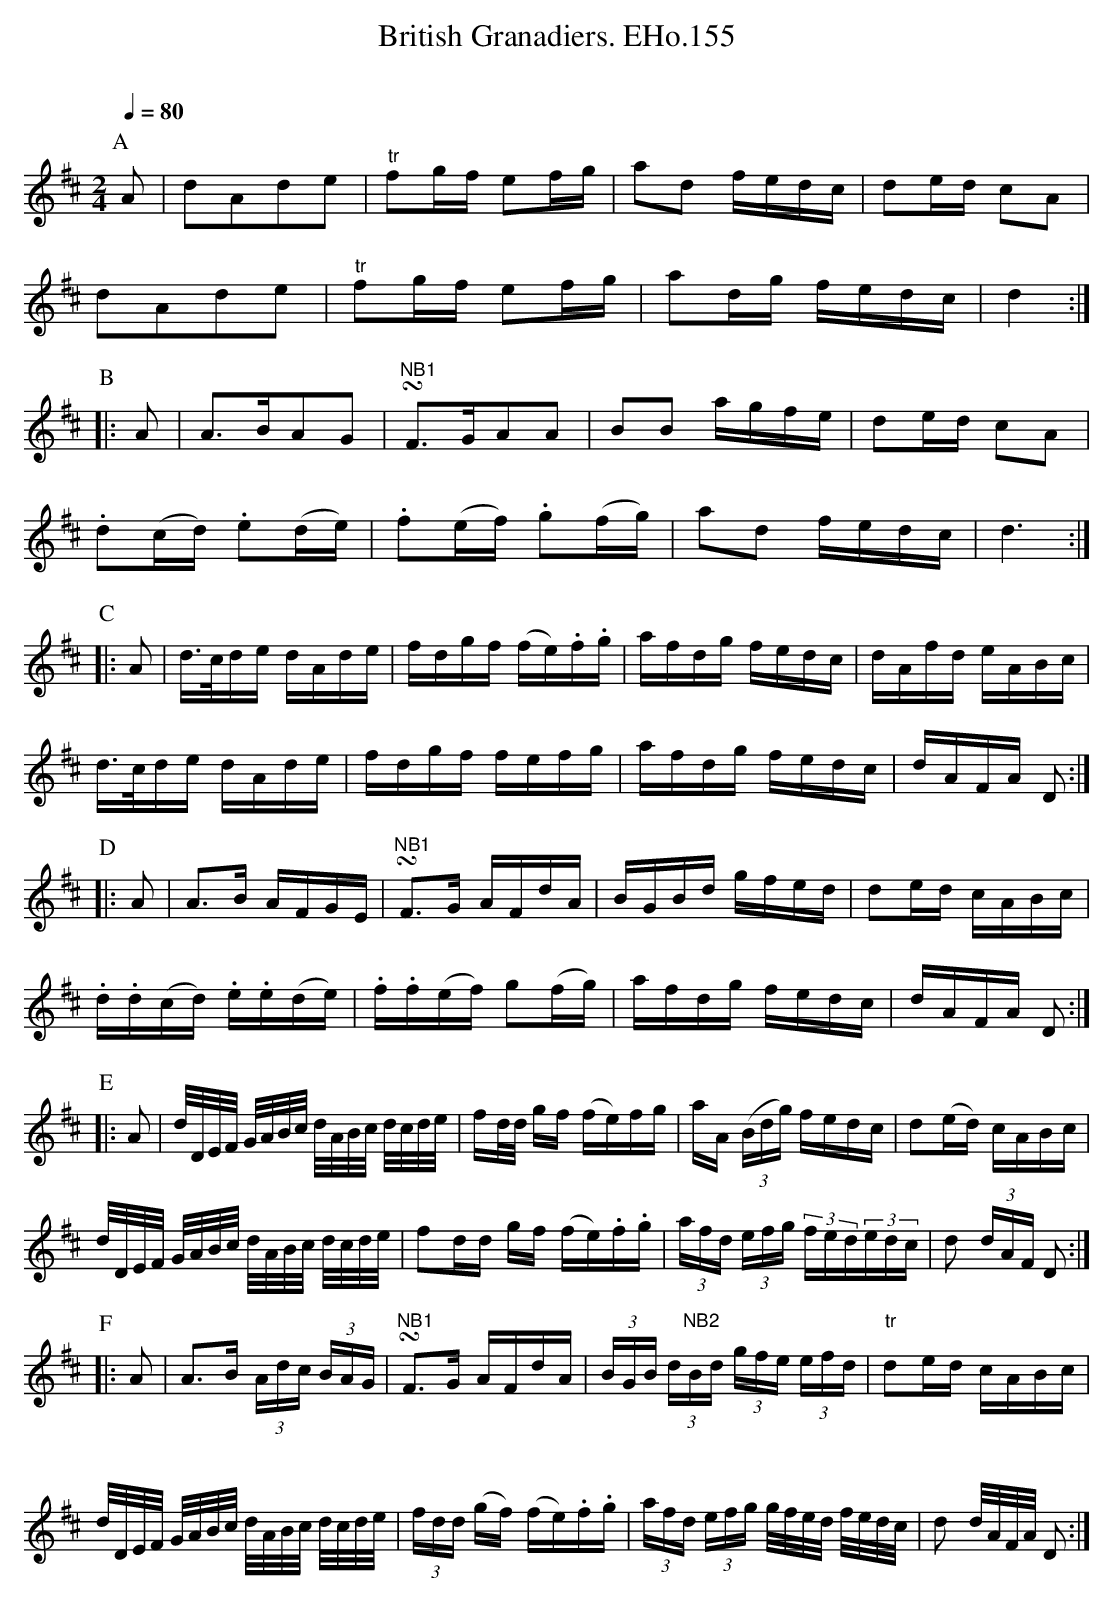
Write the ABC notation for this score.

X:1
T:British Granadiers. EHo.155
M:2/4
L:1/8
Q:1/4=80
O:
K:D
P:A
A | dAde | "tr"fg/f/ ef/g/ | ad f/e/d/c/ | de/d/ cA |
dAde | "tr"fg/f/ ef/g/ | ad/g/ f/e/d/c/ | d2 :|
P:B
|: A | A>BAG | "NB1"!turn!F>GAA | BB a/g/f/e/ | de/d/ cA |
.d(c/d/) .e(d/e/) | .f(e/f/) .g(f/g/) | ad f/e/d/c/ | d3 :|
P:C
|: A | d/>c/d/e/ d/A/d/e/ | f/d/g/f/ (f/e/).f/.g/ | a/f/d/g/ f/e/d/c/ | d/A/f/d/  e/A/B/c/ |
d/>c/d/e/ d/A/d/e/ | f/d/g/f/ f/e/f/g/ | a/f/d/g/ f/e/d/c/ | d/A/F/A/ D :|
P:D
|: A | A>B A/F/G/E/ | "NB1"!turn!F>G A/F/d/A/ | B/G/B/d/ g/f/e/d/ | de/d/ c/A/B/c/ |
.d/.d/(c/d/) .e/.e/(d/e/) | .f/.f/(e/f/) g(f/g/) | a/f/d/g/ f/e/d/c/ | d/A/F/A/ D :|
P:E
|: A | d//D//E//F// G//A//B//c// d//A//B//c// d//c//d//e// | f/d//d// g/f/ (f/e/)f/g/ |\
a/A/ (3(B/d/g/) f/e/d/c/ | d(e/d/) c/A/B/c/ |
d//D//E//F// G//A//B//c// d//A//B//c// d//c//d//e// | fd/d/ g/f/ (f/e/).f/.g/ |\
(3a/f/d/ (3e/f/g/ (3f/e/d/(3e/d/c/ | d (3d/A/F/ D :|
P:F
|: A | A>B (3A/d/c/ (3B/A/G/ | "NB1"!turn!F>G A/F/d/A/ |\
(3B/G/B/ (3d/"NB2"B/d/ (3g/f/e/ (3e/f/d/| "tr"de/d/ c/A/B/c/ |
d//D//E//F// G//A//B//c// d//A//B//c// d//c//d//e// | (3f/d/d/ (g/f/) (f/e/).f/.g/ |\
(3a/f/d/ (3e/f/g/ g//f//e//d// f//e//d//c// | d d//A//F//A// D :|
